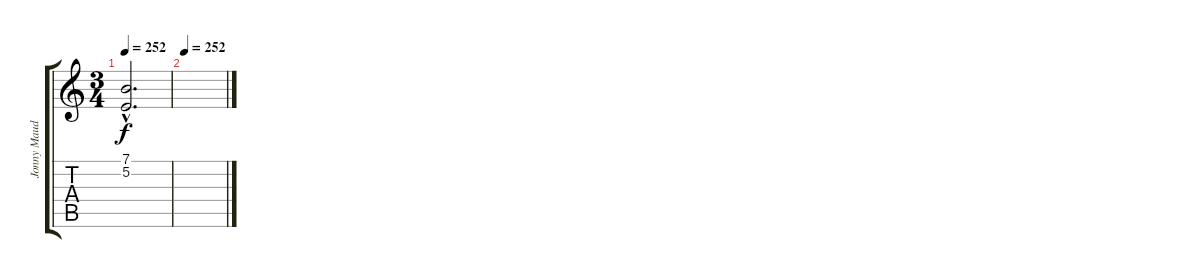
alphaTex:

\track ("Jonny Maudling (Strings)" "Jonny Maud") {instrument stringensemble1}
\staff {score tabs}
\tuning (E4 B3 G3 D3 A2 E2) {hide}
\ts (3 4)
\tempo 252
\clef g2
\ks c
(7.1{hac t} 5.2{hac t}).2{d dy f} |
\tempo 252
